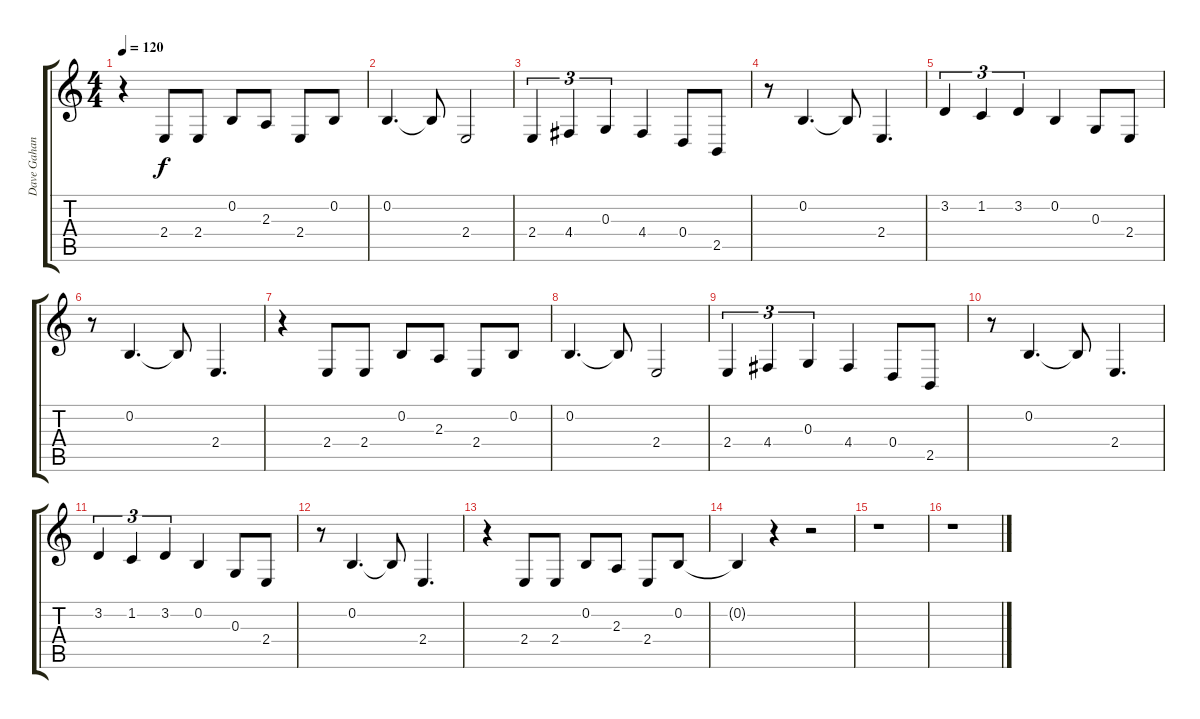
\track ("Dave Gahan - Vocal" "Dave Gahan") {instrument baritonesax}
\staff {score tabs}
\tuning (E4 B3 G3 D3 A2 E2) {hide}
\ts (4 4)
\tempo 120
\clef g2
\ks c
r.4{dy f} 2.4.8 2.4.8 0.2.8 2.3.8 2.4.8 0.2.8 |
0.2.4{d} 0.2{t}.8 2.4.2 |
2.4.4{tu (3 2)} 4.4.4{tu (3 2)} 0.3.4{tu (3 2)} 4.4.4 0.4.8 2.5.8 |
r.8 0.2.4{d} 0.2{t}.8 2.4.4{d} |
3.2.4{tu (3 2)} 1.2.4{tu (3 2)} 3.2.4{tu (3 2)} 0.2.4 0.3.8 2.4.8 |
r.8 0.2.4{d} 0.2{t}.8 2.4.4{d} |
r.4 2.4.8 2.4.8 0.2.8 2.3.8 2.4.8 0.2.8 |
0.2.4{d} 0.2{t}.8 2.4.2 |
2.4.4{tu (3 2)} 4.4.4{tu (3 2)} 0.3.4{tu (3 2)} 4.4.4 0.4.8 2.5.8 |
r.8 0.2.4{d} 0.2{t}.8 2.4.4{d} |
3.2.4{tu (3 2)} 1.2.4{tu (3 2)} 3.2.4{tu (3 2)} 0.2.4 0.3.8 2.4.8 |
r.8 0.2.4{d} 0.2{t}.8 2.4.4{d} |
r.4 2.4.8 2.4.8 0.2.8 2.3.8 2.4.8 0.2.8 |
0.2{t}.4 r.4 r.2 |
r.1 |
r.1
